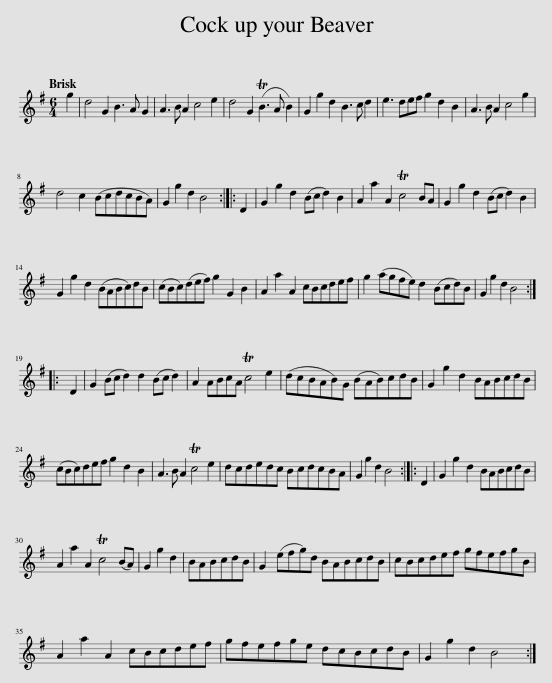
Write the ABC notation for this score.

X:1
L:1/8
Q:1/4=120
M:6/4
I:linebreak $
K:G
V:1 treble
V:1
 g2 | d4 G2 B3 A G2 | A3 B A2 c4 e2 | d4 G2 (TB3 A B2) | G2 g2 d2 B3 c d2 | %5
 e3 def g2 d2 B2 | A3 B A2 c4 g2 |$ d4 c2 (BcdcBA) | G2 g2 d2 B4 :: D2 | %10
 G2 g2 d2 (Bc d2) B2 | A2 a2 A2 Tc4 BA | G2 g2 d2 (Bc d2) B2 |$ G2 g2 d2 (BABc)dB | (cBc)(def) g2 G2 B2 | %15
 A2 a2 A2 cBcdef | g2 (agfe) d2 (Bcd)B | G2 g2 d2 B4 ::$ D2 | G2 (Bc d2) d2 (Bc d2) | %20
 A2 ABcA Tc4 e2 | (dcBAB)G (BAB)cdB | G2 g2 d2 BABcdB |$ (cBc)def g2 d2 B2 | A3 B A2 Tc4 e2 | %25
 dcdedc BcdcBA | G2 g2 d2 B4 :: D2 | G2 g2 d2 BABcdB |$ A2 a2 A2 Tc4 (BA) | %30
 G2 g2 d2 | BABcdB | G2 (efg)d BABcdB | cBcdef gfefgB |$ A2 a2 A2 cBcdef | %35
 gfefge dcBcdB | G2 g2 d2 B4 :| %37
